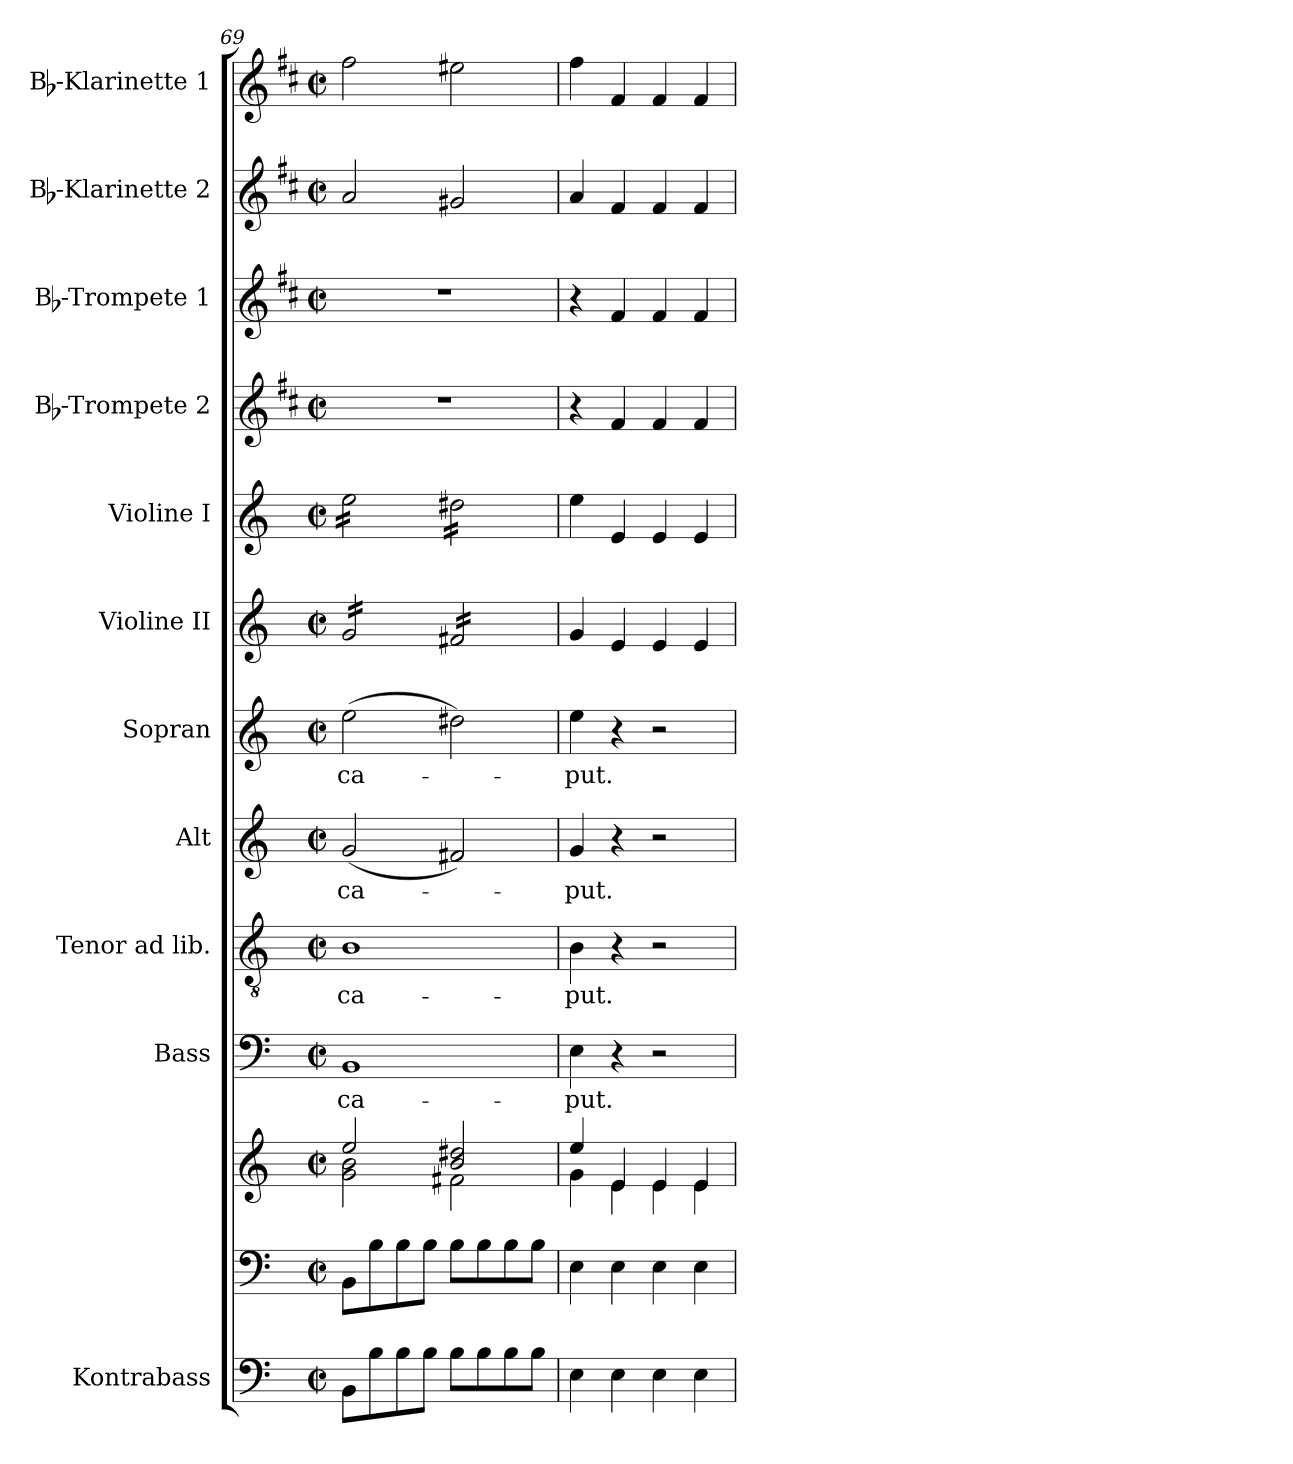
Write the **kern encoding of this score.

**kern	**kern	**kern	**kern	**text	**kern	**text	**kern	**text	**kern	**text	**kern	**kern	**kern	**kern	**kern	**kern
*part12	*part11	*part11	*part10	*part10	*part9	*part9	*part8	*part8	*part7	*part7	*part6	*part5	*part4	*part3	*part2	*part1
*staff13	*staff12	*staff11	*staff10	*staff10	*staff9	*staff9	*staff8	*staff8	*staff7	*staff7	*staff6	*staff5	*staff4	*staff3	*staff2	*staff1
*I"Kontrabass	*	*	*I"Bass	*	*I"Tenor ad lib.	*	*I"Alt	*	*I"Sopran	*	*I"Violine II	*I"Violine I	*I"Bb-Trompete 2	*I"Bb-Trompete 1	*I"Bb-Klarinette 2	*I"Bb-Klarinette 1
*I'Kb.	*	*	*I'B.	*	*I'T.	*	*I'A.	*	*I'S.	*	*I'Vl. II	*I'Vl. I	*I'Bb Trp. 2	*I'Bb Trp. 1	*I'Bb Kl. 2	*I'Bb Kl. 1
*clefF4	*clefF4	*clefG2	*clefF4	*	*clefGv2	*	*clefG2	*	*clefG2	*	*clefG2	*clefG2	*clefG2	*clefG2	*clefG2	*clefG2
*ITrd7c12	*	*	*	*	*	*	*	*	*	*	*	*	*ITrd1c2	*ITrd1c2	*ITrd1c2	*ITrd1c2
*k[]	*k[]	*k[]	*k[]	*	*k[]	*	*k[]	*	*k[]	*	*k[]	*k[]	*k[]	*k[]	*k[]	*k[]
*C:	*C:	*C:	*C:	*	*C:	*	*C:	*	*C:	*	*C:	*C:	*C:	*C:	*C:	*C:
*M2/2	*M2/2	*M2/2	*M2/2	*	*M2/2	*	*M2/2	*	*M2/2	*	*M2/2	*M2/2	*M2/2	*M2/2	*M2/2	*M2/2
*met(c|)	*met(c|)	*met(c|)	*met(c|)	*	*met(c|)	*	*met(c|)	*	*met(c|)	*	*met(c|)	*met(c|)	*met(c|)	*met(c|)	*met(c|)	*met(c|)
=69	=69	=69	=69	=69	=69	=69	=69	=69	=69	=69	=69	=69	=69	=69	=69	=69
*	*	*^	*	*	*	*	*	*	*	*	*	*	*	*	*	*
!	!	!	!	!	!LO:LY:b	!	!LO:LY:b	!	!LO:LY:b	!	!LO:LY:b	!	!	!	!	!	!
*	*	*	*	*	*	*	*	*	*	*	*	*tremolo	*	*	*	*	*
*	*	*	*	*	*	*	*	*	*	*	*	*	*tremolo	*	*	*	*
8BBB\L	8BB\L	2ee/	2g\ 2b\	1BB	ca-	1B	ca-	(<2g/	ca-	(>2ee\	ca-	16g/LL	16ee\LL	1r	1r	2g/	2ee\
.	.	.	.	.	.	.	.	.	.	.	.	16g/	16ee\	.	.	.	.
8BB\	8B\	.	.	.	.	.	.	.	.	.	.	16g/	16ee\	.	.	.	.
.	.	.	.	.	.	.	.	.	.	.	.	16g/	16ee\	.	.	.	.
8BB\	8B\	.	.	.	.	.	.	.	.	.	.	16g/	16ee\	.	.	.	.
.	.	.	.	.	.	.	.	.	.	.	.	16g/	16ee\	.	.	.	.
8BB\J	8B\J	.	.	.	.	.	.	.	.	.	.	16g/	16ee\	.	.	.	.
.	.	.	.	.	.	.	.	.	.	.	.	16g/JJ	16ee\JJ	.	.	.	.
8BB\L	8B\L	2b/ 2dd#X/	2f#X\	.	.	.	.	2f#X/)	.	2dd#X\)	.	16f#X/LL	16dd#X\LL	.	.	2f#X/	2dd#X\
.	.	.	.	.	.	.	.	.	.	.	.	16f#X/	16dd#X\	.	.	.	.
8BB\	8B\	.	.	.	.	.	.	.	.	.	.	16f#X/	16dd#X\	.	.	.	.
.	.	.	.	.	.	.	.	.	.	.	.	16f#X/	16dd#X\	.	.	.	.
8BB\	8B\	.	.	.	.	.	.	.	.	.	.	16f#X/	16dd#X\	.	.	.	.
.	.	.	.	.	.	.	.	.	.	.	.	16f#X/	16dd#X\	.	.	.	.
8BB\J	8B\J	.	.	.	.	.	.	.	.	.	.	16f#X/	16dd#X\	.	.	.	.
.	.	.	.	.	.	.	.	.	.	.	.	16f#X/JJ	16dd#X\JJ	.	.	.	.
*	*	*	*	*	*	*	*	*	*	*	*	*	*Xtremolo	*	*	*	*
*	*	*	*	*	*	*	*	*	*	*	*	*Xtremolo	*	*	*	*	*
=70	=70	=70	=70	=70	=70	=70	=70	=70	=70	=70	=70	=70	=70	=70	=70	=70	=70
!	!	!	!	!	!LO:LY:b	!	!LO:LY:b	!	!LO:LY:b	!	!LO:LY:b	!	!	!	!	!	!
4EE\	4E\	4ee/	4g\	4E\	-put.	4B\	-put.	4g/	-put.	4ee\	-put.	4g/	4ee\	4r	4r	4g/	4ee\
4EE\	4E\	4e/	4e\	4r	.	4r	.	4r	.	4r	.	4e/	4e/	4e/	4e/	4e/	4e/
4EE\	4E\	4e/	4e\	2r	.	2r	.	2r	.	2r	.	4e/	4e/	4e/	4e/	4e/	4e/
4EE\	4E\	4e/	4e\	.	.	.	.	.	.	.	.	4e/	4e/	4e/	4e/	4e/	4e/
*	*	*v	*v	*	*	*	*	*	*	*	*	*	*	*	*	*	*
=	=	=	=	=	=	=	=	=	=	=	=	=	=	=	=	=
*-	*-	*-	*-	*-	*-	*-	*-	*-	*-	*-	*-	*-	*-	*-	*-	*-
